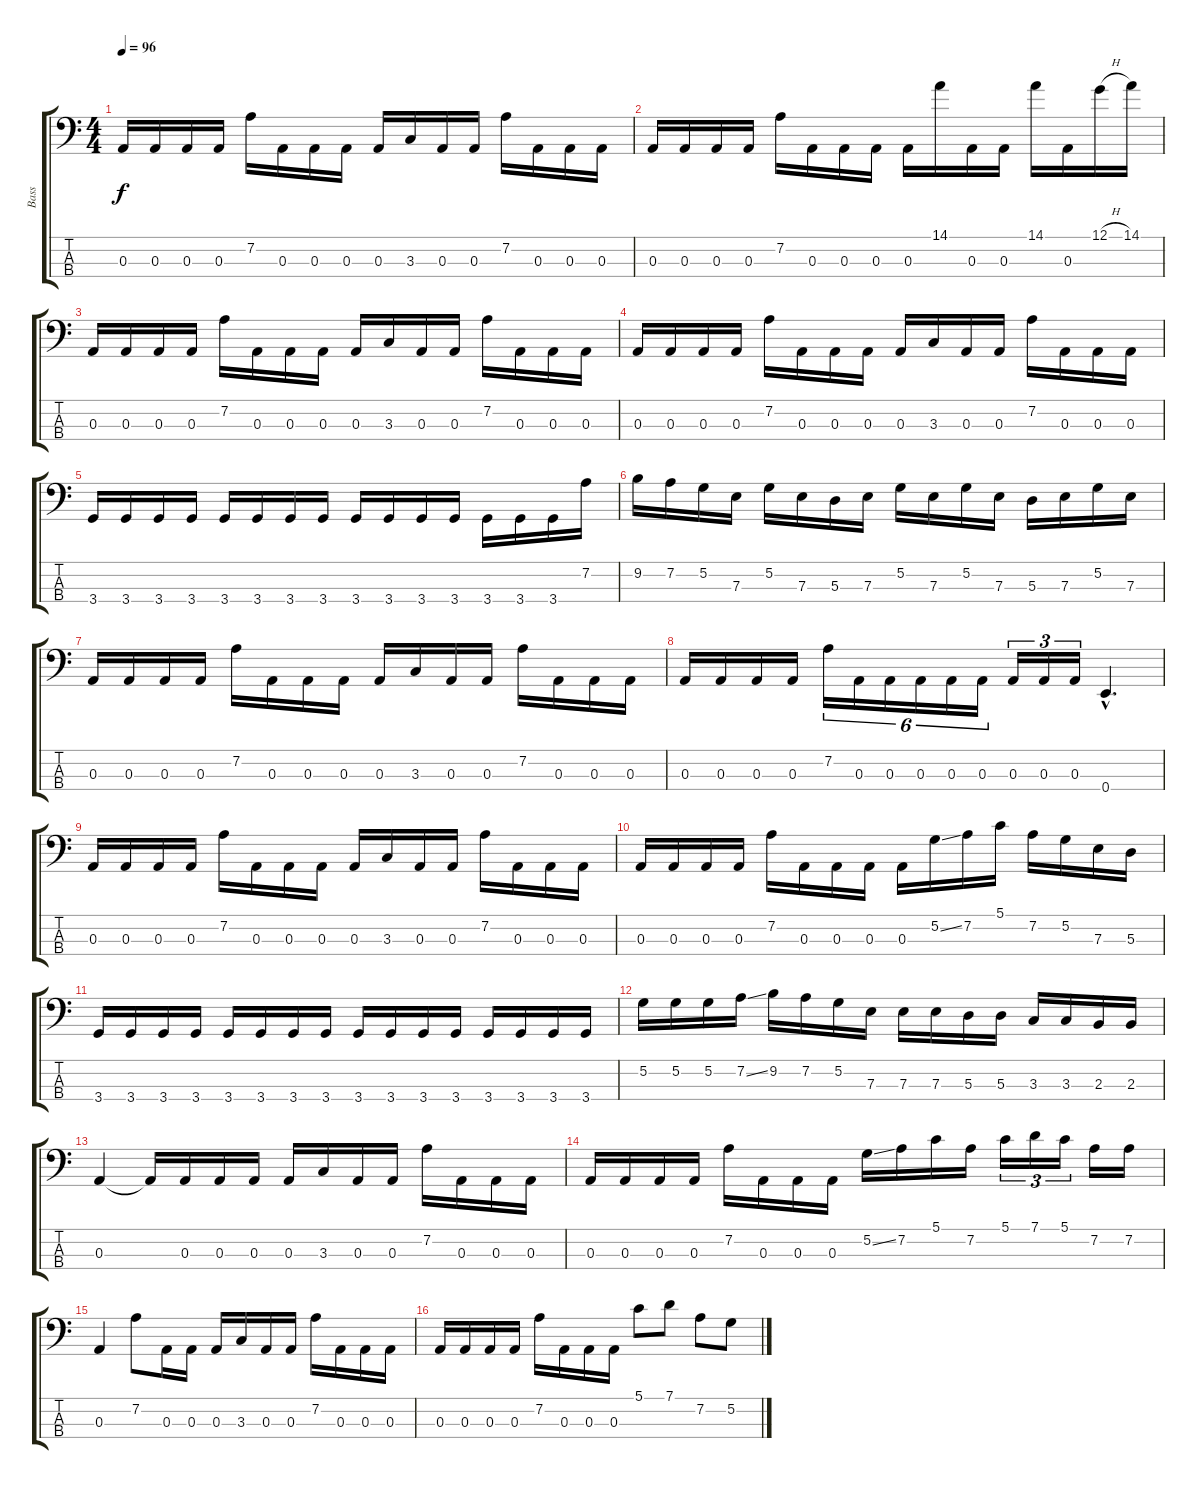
\track ("Bass" "Bass") {instrument electricbasspick}
\staff {score tabs}
\tuning (G2 D2 A1 E1) {hide}
\ts (4 4)
\tempo 96
\clef f4
\ks c
0.3.16{dy f} 0.3.16 0.3.16 0.3.16 7.2.16 0.3.16 0.3.16 0.3.16 0.3.16 3.3.16 0.3.16 0.3.16 7.2.16 0.3.16 0.3.16 0.3.16 |
0.3.16 0.3.16 0.3.16 0.3.16 7.2.16 0.3.16 0.3.16 0.3.16 0.3.16 14.1.16 0.3.16 0.3.16 14.1.16 0.3.16 12.1{h}.16 14.1.16 |
0.3.16 0.3.16 0.3.16 0.3.16 7.2.16 0.3.16 0.3.16 0.3.16 0.3.16 3.3.16 0.3.16 0.3.16 7.2.16 0.3.16 0.3.16 0.3.16 |
0.3.16 0.3.16 0.3.16 0.3.16 7.2.16 0.3.16 0.3.16 0.3.16 0.3.16 3.3.16 0.3.16 0.3.16 7.2.16 0.3.16 0.3.16 0.3.16 |
3.4.16 3.4.16 3.4.16 3.4.16 3.4.16 3.4.16 3.4.16 3.4.16 3.4.16 3.4.16 3.4.16 3.4.16 3.4.16 3.4.16 3.4.16 7.2.16 |
9.2.16 7.2.16 5.2.16 7.3.16 5.2.16 7.3.16 5.3.16 7.3.16 5.2.16 7.3.16 5.2.16 7.3.16 5.3.16 7.3.16 5.2.16 7.3.16 |
0.3.16 0.3.16 0.3.16 0.3.16 7.2.16 0.3.16 0.3.16 0.3.16 0.3.16 3.3.16 0.3.16 0.3.16 7.2.16 0.3.16 0.3.16 0.3.16 |
0.3.16 0.3.16 0.3.16 0.3.16 7.2.16{tu (6 4)} 0.3.16{tu (6 4)} 0.3.16{tu (6 4)} 0.3.16{tu (6 4)} 0.3.16{tu (6 4)} 0.3.16{tu (6 4)} 0.3.16{tu (3 2)} 0.3.16{tu (3 2)} 0.3.16{tu (3 2)} 0.4{hac}.4{d} |
0.3.16 0.3.16 0.3.16 0.3.16 7.2.16 0.3.16 0.3.16 0.3.16 0.3.16 3.3.16 0.3.16 0.3.16 7.2.16 0.3.16 0.3.16 0.3.16 |
0.3.16 0.3.16 0.3.16 0.3.16 7.2.16 0.3.16 0.3.16 0.3.16 0.3.16 5.2{ss}.16 7.2.16 5.1.16 7.2.16 5.2.16 7.3.16 5.3.16 |
3.4.16 3.4.16 3.4.16 3.4.16 3.4.16 3.4.16 3.4.16 3.4.16 3.4.16 3.4.16 3.4.16 3.4.16 3.4.16 3.4.16 3.4.16 3.4.16 |
5.2.16 5.2.16 5.2.16 7.2{ss}.16 9.2.16 7.2.16 5.2.16 7.3.16 7.3.16 7.3.16 5.3.16 5.3.16 3.3.16 3.3.16 2.3.16 2.3.16 |
0.3.4 0.3{t}.16 0.3.16 0.3.16 0.3.16 0.3.16 3.3.16 0.3.16 0.3.16 7.2.16 0.3.16 0.3.16 0.3.16 |
0.3.16 0.3.16 0.3.16 0.3.16 7.2.16 0.3.16 0.3.16 0.3.16 5.2{ss}.16 7.2.16 5.1.16 7.2.16 5.1.16{tu (3 2)} 7.1.16{tu (3 2)} 5.1.16{tu (3 2)} 7.2.16 7.2.16 |
0.3.4 7.2.8 0.3.16 0.3.16 0.3.16 3.3.16 0.3.16 0.3.16 7.2.16 0.3.16 0.3.16 0.3.16 |
0.3.16 0.3.16 0.3.16 0.3.16 7.2.16 0.3.16 0.3.16 0.3.16 5.1.8 7.1.8 7.2.8 5.2.8
